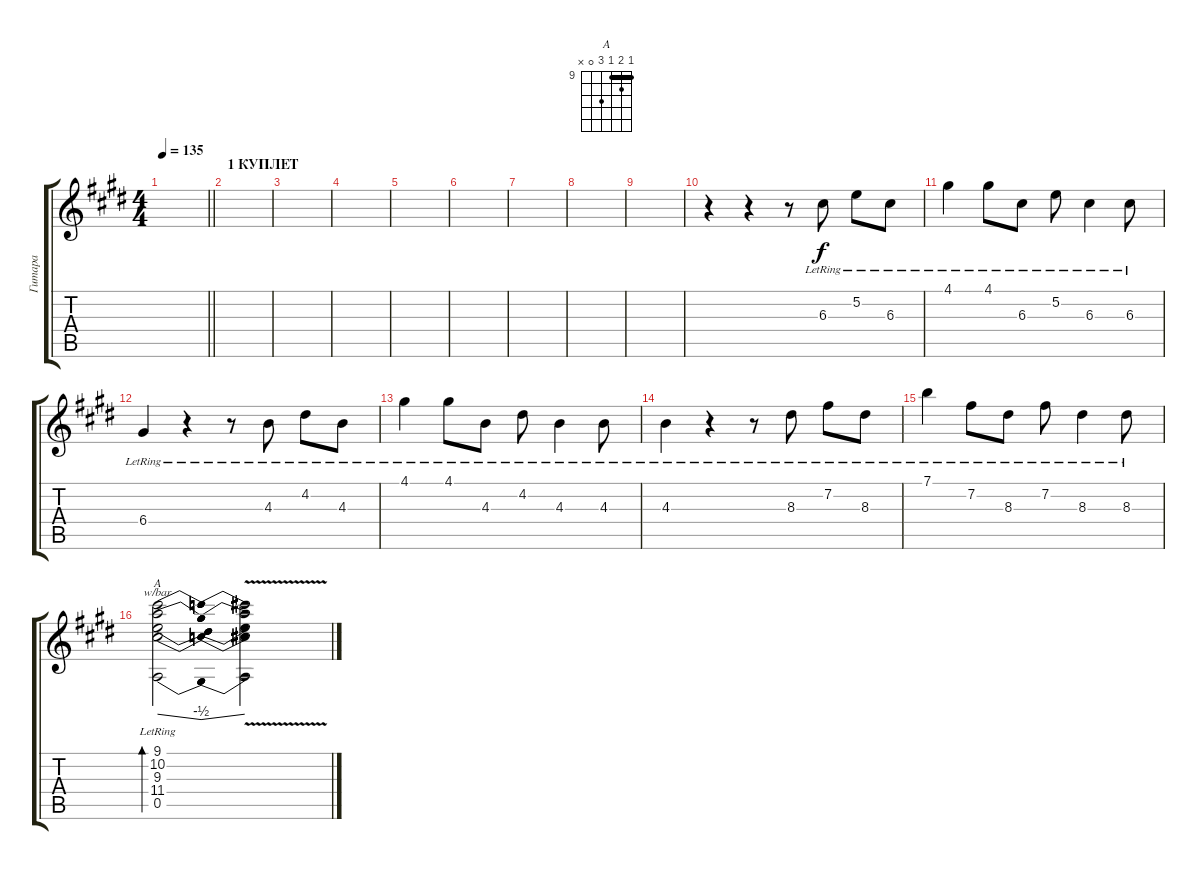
\track ("Гитара" "Гитара") {instrument acousticguitarsteel}
\staff {score tabs}
\tuning (E4 B3 G3 D3 A2 E2) {hide}
\chord ("A" 9 10 9 11 0 x) {firstfret 9 barre 9}
\ts (4 4)
\tempo 135
\clef g2
\barLineRight lightlight
\ks c#minor
|
\section ("" "1 КУПЛЕТ")
|
|
|
|
|
|
|
|
r.4{instrument electricguitarclean} r.4 r.8 6.3{lr}.8 5.2{lr}.8 6.3{lr}.8 |
4.1{lr}.4 4.1{lr}.8 6.3{lr}.8 5.2{lr}.8 6.3{lr}.4 6.3{lr}.8 |
6.4{lr}.4 r.4 r.8 4.3{lr}.8 4.2{lr}.8 4.3{lr}.8 |
4.1{lr}.4 4.1{lr}.8 4.3{lr}.8 4.2{lr}.8 4.3{lr}.4 4.3{lr}.8 |
4.3{lr}.4 r.4 r.8 8.3{lr}.8 7.2{lr}.8 8.3{lr}.8 |
7.1{lr}.4 7.2{lr}.8 8.3{lr}.8 7.2{lr}.8 8.3{lr}.4 8.3{lr}.8 |
(9.1{lr} 10.2{lr} 9.3{lr} 11.4{lr} 0.5{lr}).2{tbe (dip default 0 0 30 -2 60 0) bd 240 ch "A" volume 8 instrument acousticguitarsteel} (9.1{t} 10.2{t} 9.3{t} 11.4{t} 0.5{v t}).2
